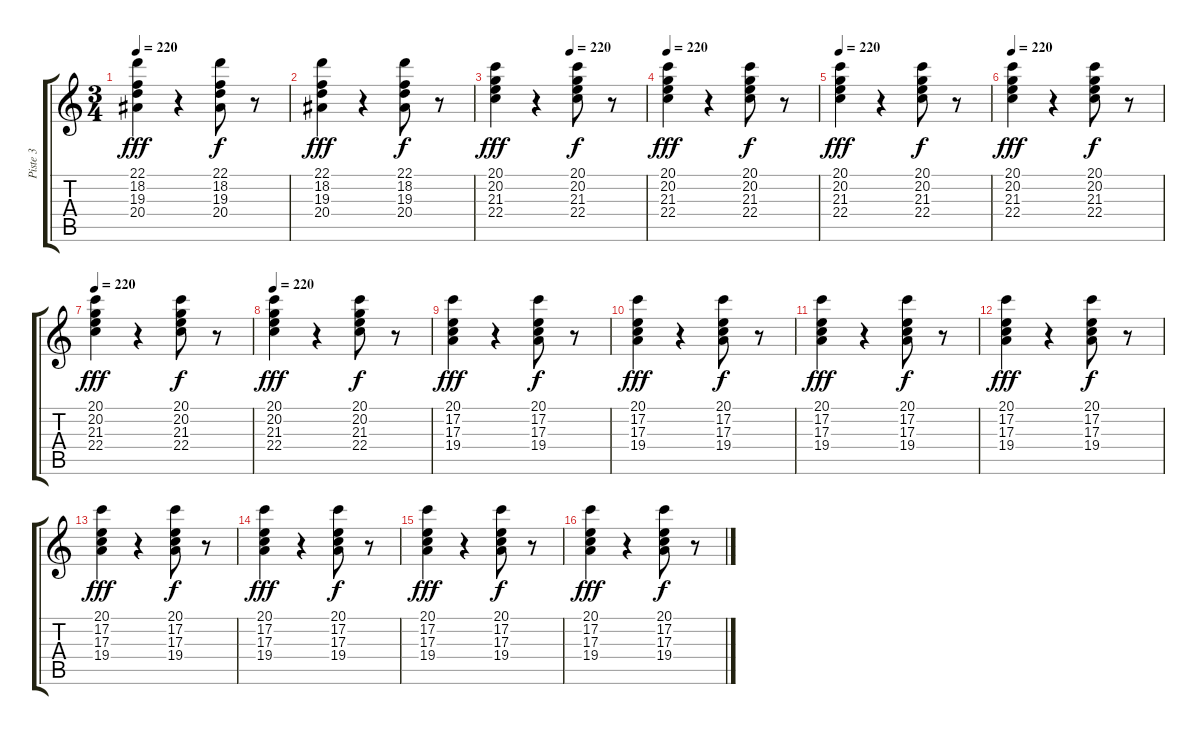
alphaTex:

\track ("Piste 3" "Piste 3") {instrument stringensemble1}
\staff {score tabs}
\tuning (E4 B3 G3 D3 A2 E2) {hide}
\ts (3 4)
\tempo 220
\clef g2
\ks c
(22.1 18.2 19.3 20.4).4{dy fff} r.4 (22.1 18.2 19.3 20.4).8{dy f} r.8 |
(22.1 18.2 19.3 20.4).4{dy fff} r.4 (22.1 18.2 19.3 20.4).8{dy f} r.8 |
\tempo (220 0.5)
(20.1 20.2 21.3 22.4).4{dy fff} r.4 (20.1 20.2 21.3 22.4).8{dy f} r.8 |
\tempo 220
(20.1 20.2 21.3 22.4).4{dy fff} r.4 (20.1 20.2 21.3 22.4).8{dy f} r.8 |
\tempo 220
(20.1 20.2 21.3 22.4).4{dy fff} r.4 (20.1 20.2 21.3 22.4).8{dy f} r.8 |
\tempo 220
(20.1 20.2 21.3 22.4).4{dy fff} r.4 (20.1 20.2 21.3 22.4).8{dy f} r.8 |
\tempo 220
(20.1 20.2 21.3 22.4).4{dy fff} r.4 (20.1 20.2 21.3 22.4).8{dy f} r.8 |
\tempo 220
(20.1 20.2 21.3 22.4).4{dy fff} r.4 (20.1 20.2 21.3 22.4).8{dy f} r.8 |
(20.1 17.2 17.3 19.4).4{dy fff} r.4 (20.1 17.2 17.3 19.4).8{dy f} r.8 |
(20.1 17.2 17.3 19.4).4{dy fff} r.4 (20.1 17.2 17.3 19.4).8{dy f} r.8 |
(20.1 17.2 17.3 19.4).4{dy fff} r.4 (20.1 17.2 17.3 19.4).8{dy f} r.8 |
(20.1 17.2 17.3 19.4).4{dy fff} r.4 (20.1 17.2 17.3 19.4).8{dy f} r.8 |
(20.1 17.2 17.3 19.4).4{dy fff} r.4 (20.1 17.2 17.3 19.4).8{dy f} r.8 |
(20.1 17.2 17.3 19.4).4{dy fff} r.4 (20.1 17.2 17.3 19.4).8{dy f} r.8 |
(20.1 17.2 17.3 19.4).4{dy fff} r.4 (20.1 17.2 17.3 19.4).8{dy f} r.8 |
(20.1 17.2 17.3 19.4).4{dy fff} r.4 (20.1 17.2 17.3 19.4).8{dy f} r.8
